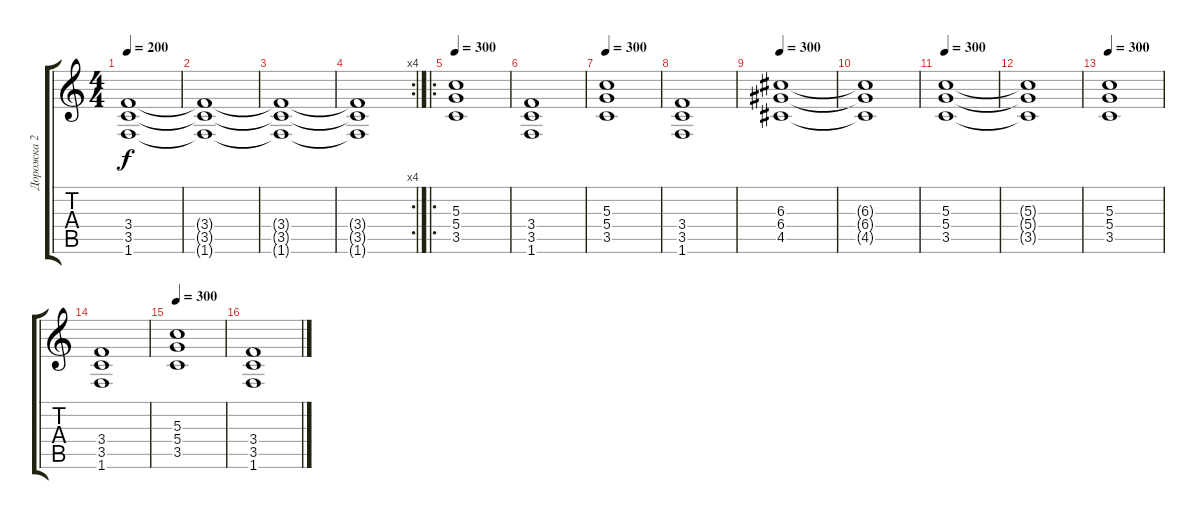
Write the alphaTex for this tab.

\track ("Дорожка 2" "Дорожка 2") {instrument distortionguitar}
\staff {score tabs}
\tuning (E4 B3 G3 D3 A2 E2) {hide}
\ts (4 4)
\tempo 200
\clef g2
\ks c
(3.4{t} 3.5{t} 1.6{t}).1{dy f} |
(3.4{t} 3.5{t} 1.6{t}).1 |
(3.4{t} 3.5{t} 1.6{t}).1 |
\rc 4
(3.4{t} 3.5{t} 1.6{t}).1 |
\ro
\tempo 300
(5.3 5.4 3.5).1 |
(3.4 3.5 1.6).1 |
\tempo 300
(5.3 5.4 3.5).1 |
(3.4 3.5 1.6).1 |
\tempo 300
(6.3 6.4 4.5).1 |
(6.3{t} 6.4{t} 4.5{t}).1 |
\tempo 300
(5.3 5.4 3.5).1 |
(5.3{t} 5.4{t} 3.5{t}).1 |
\tempo 300
(5.3 5.4 3.5).1 |
(3.4 3.5 1.6).1 |
\tempo 300
(5.3 5.4 3.5).1 |
(3.4 3.5 1.6).1
